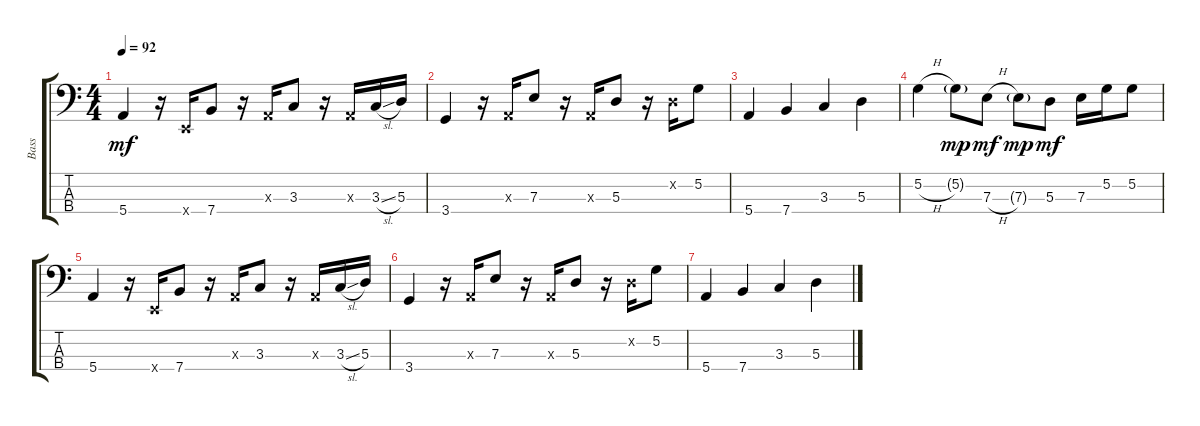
\track ("Bass" "Bass") {instrument electricbassfinger}
\staff {score tabs}
\tuning (G2 D2 A1 E1) {hide}
\ts (4 4)
\tempo 92
\clef f4
\ks c
5.4.4{dy mf} r.16 0.4{x}.16 7.4.8 r.16 0.3{x}.16 3.3.8 r.16 0.3{x}.16 3.3{sl}.16 5.3.16 |
3.4.4 r.16 0.3{x}.16 7.3.8 r.16 0.3{x}.16 5.3.8 r.16 0.2{x}.16 5.2.8 |
5.4.4 7.4.4 3.3.4 5.3.4 |
5.2{h}.4 5.2{g}.8{dy mp} 7.3{h}.8{dy mf} 7.3{g}.8{dy mp} 5.3.8{dy mf} 7.3.16 5.2.16 5.2.8 |
5.4.4 r.16 0.4{x}.16 7.4.8 r.16 0.3{x}.16 3.3.8 r.16 0.3{x}.16 3.3{sl}.16 5.3.16 |
3.4.4 r.16 0.3{x}.16 7.3.8 r.16 0.3{x}.16 5.3.8 r.16 0.2{x}.16 5.2.8 |
5.4.4 7.4.4 3.3.4 5.3.4
